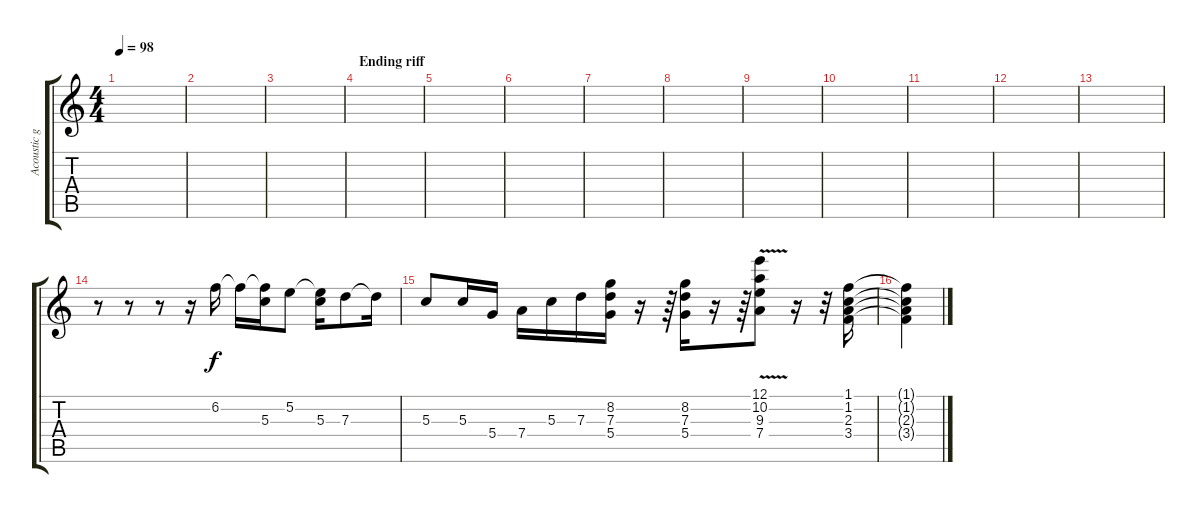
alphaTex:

\track ("Acoustic guitar" "Acoustic g") {instrument acousticguitarsteel}
\staff {score tabs}
\tuning (E4 B3 G3 D3 A2 E2) {hide}
\ts (4 4)
\tempo 98
\clef g2
\ks c
|
|
|
\section ("" "Ending riff")
|
|
|
|
|
|
|
|
|
|
r.8 r.8 r.8 r.16 6.2.16 6.2{t}.16 (6.2{t} 5.3).16 5.2.8 (5.2{t} 5.3).16 7.3.8 7.3{t}.16 |
5.3.8 5.3.16 5.4.16 7.4.16 5.3.16 7.3.16 (8.2 7.3 5.4).16 r.16 r.64 (8.2 7.3 5.4).16 r.16 r.64 (12.1 10.2{v} 9.3 7.4).8 r.16 r.32 (1.1 1.2 2.3 3.4).16 |
(1.1{t} 1.2{t} 2.3{t} 3.4{t}).4
